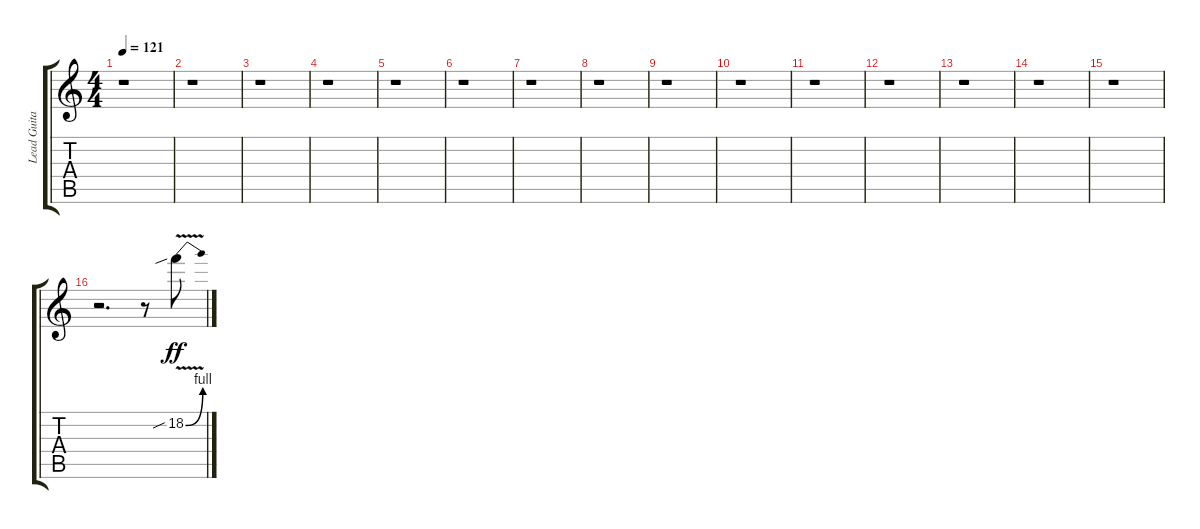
\track ("Lead Guitar" "Lead Guita") {instrument electricguitarclean}
\staff {score tabs}
\tuning (E4 B3 G3 D3 A2 E2) {hide}
\ts (4 4)
\tempo 121
\clef g2
\ks c
r.1{dy f} |
r.1 |
r.1 |
r.1 |
r.1 |
r.1 |
r.1 |
r.1 |
r.1 |
r.1 |
r.1 |
r.1 |
r.1 |
r.1 |
r.1 |
r.2{d} r.8 18.2{be (bend 0 0 60 4) v sib}.8{dy ff}
